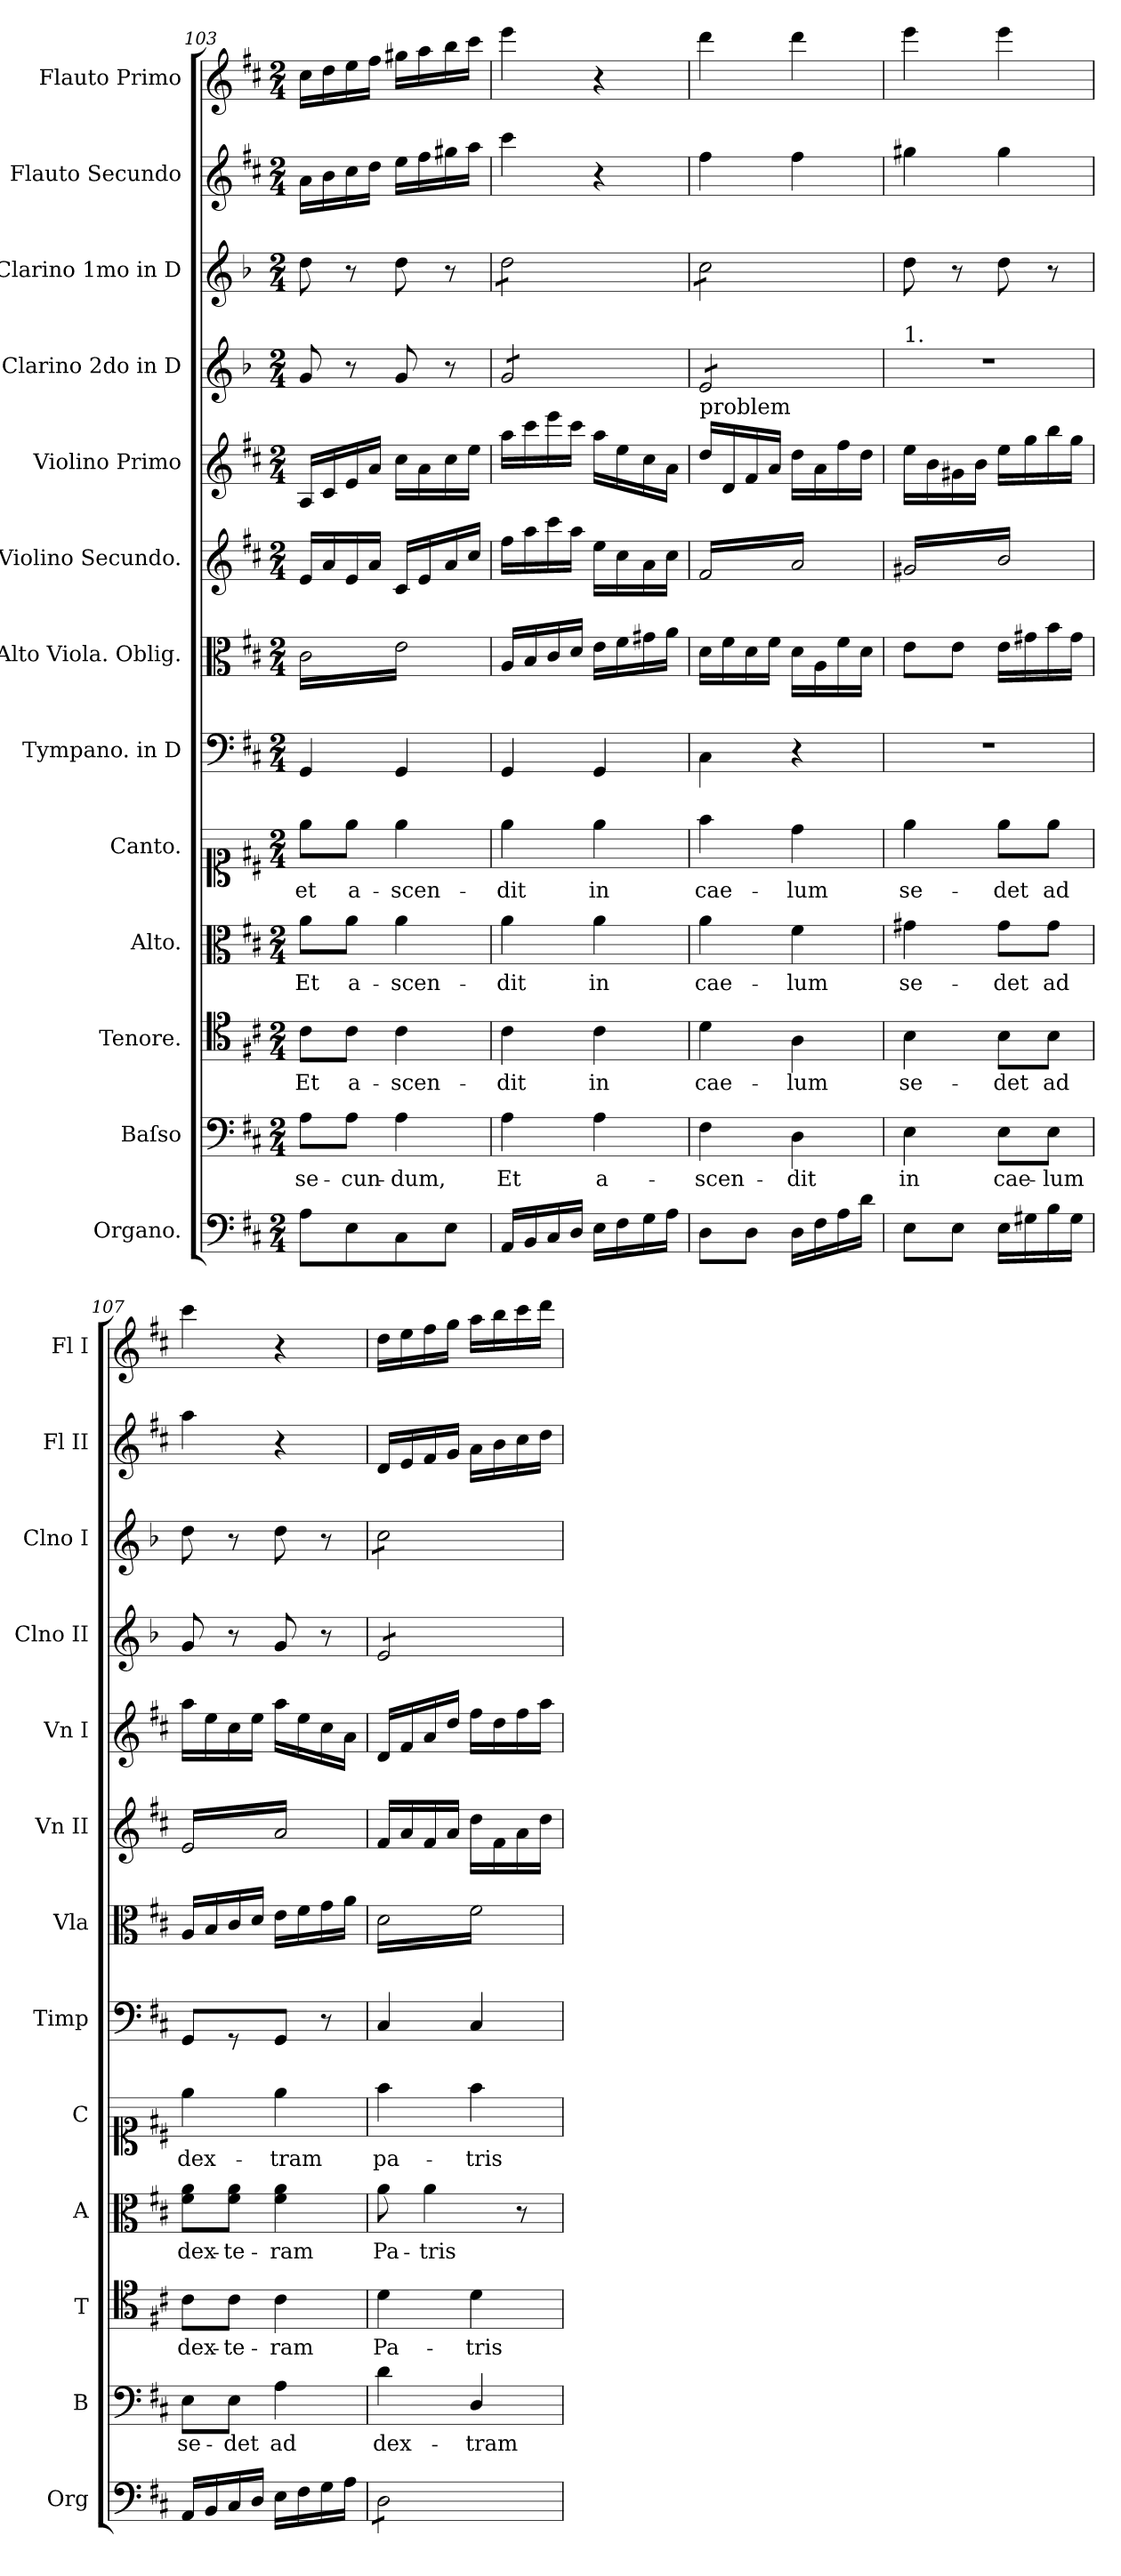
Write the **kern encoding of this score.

**kern	**kern	**text	**kern	**text	**kern	**text	**kern	**text	**kern	**kern	**kern	**kern	**kern	**kern	**kern	**kern
*part13	*part12	*part12	*part11	*part11	*part10	*part10	*part9	*part9	*part8	*part7	*part6	*part5	*part4	*part3	*part2	*part1
*staff13	*staff12	*staff12	*staff11	*staff11	*staff10	*staff10	*staff9	*staff9	*staff8	*staff7	*staff6	*staff5	*staff4	*staff3	*staff2	*staff1
*I"Organo.	*I"Baſso	*	*I"Tenore.	*	*I"Alto.	*	*I"Canto.	*	*I"Tympano. in D	*I"Alto Viola. Oblig.	*I"Violino Secundo.	*I"Violino Primo	*I"Clarino 2do in D	*I"Clarino 1mo in D	*I"Flauto Secundo	*I"Flauto Primo
*I'Org	*I'B	*	*I'T	*	*I'A	*	*I'C	*	*I'Timp	*I'Vla	*I'Vn II	*I'Vn I	*I'Clno II	*I'Clno I	*I'Fl II	*I'Fl I
*clefF4	*clefF4	*	*clefC4	*	*clefC3	*	*clefC1	*	*clefF4	*clefC3	*clefG2	*clefG2	*clefG2	*clefG2	*clefG2	*clefG2
*	*	*	*	*	*	*	*	*	*	*	*	*	*ITrd-1c-2	*ITrd-1c-2	*	*
*k[f#c#]	*k[f#c#]	*	*k[f#c#]	*	*k[f#c#]	*	*k[f#c#]	*	*k[f#c#]	*k[f#c#]	*k[f#c#]	*k[f#c#]	*k[f#]	*k[f#]	*k[f#c#]	*k[f#c#]
*D:	*D:	*	*D:	*	*D:	*	*D:	*	*D:	*D:	*D:	*D:	*	*	*D:	*D:
*M2/4	*M2/4	*	*M2/4	*	*M2/4	*	*M2/4	*	*M2/4	*M2/4	*M2/4	*M2/4	*M2/4	*M2/4	*M2/4	*M2/4
=103	=103	=103	=103	=103	=103	=103	=103	=103	=103	=103	=103	=103	=103	=103	=103	=103
*	*	*	*	*	*	*	*	*	*	*tremolo	*	*	*	*	*	*
8A\L	8A\L	se-	8c#\L	Et	8a\L	Et	8ee\L	et	4GG/	16c#\LL	16e/LL	16A/LL	8a/	8ee\	16a\LL	16cc#\LL
.	.	.	.	.	.	.	.	.	.	16e\	16a/	16c#/	.	.	16b\	16dd\
8E\	8A\J	-cun-	8c#\J	a-	8a\J	a-	8ee\J	a-	.	16c#\	16e/	16e/	8r	8r	16cc#\	16ee\
.	.	.	.	.	.	.	.	.	.	16e\	16a/JJ	16a/JJ	.	.	16dd\JJ	16ff#\JJ
8C#\	4A\	-dum,	4c#\	-scen-	4a\	-scen-	4ee\	-scen-	4GG/	16c#\	16c#/LL	16cc#\LL	8a/	8ee\	16ee\LL	16gg#X\LL
.	.	.	.	.	.	.	.	.	.	16e\	16e/	16a\	.	.	16ff#\	16aa\
8E\J	.	.	.	.	.	.	.	.	.	16c#\	16a/	16cc#\	8r	8r	16gg#X\	16bb\
.	.	.	.	.	.	.	.	.	.	16e\JJ	16cc#/JJ	16ee\JJ	.	.	16aa\JJ	16ccc#\JJ
*	*	*	*	*	*	*	*	*	*	*Xtremolo	*	*	*	*	*	*
=104	=104	=104	=104	=104	=104	=104	=104	=104	=104	=104	=104	=104	=104	=104	=104	=104
*	*	*	*	*	*	*	*	*	*	*	*	*	*tremolo	*	*	*
*	*	*	*	*	*	*	*	*	*	*	*	*	*	*tremolo	*	*
16AA/LL	4A\	Et	4c#\	-dit	4a\	-dit	4ee\	-dit	4GG/	16A/LL	16ff#\LL	16aa\LL	8a/L	8ee\L	4ccc#\	4eee\
16BB/	.	.	.	.	.	.	.	.	.	16B/	16aa\	16ccc#\	.	.	.	.
16C#/	.	.	.	.	.	.	.	.	.	16c#/	16ccc#\	16eee\	8a/	8ee\	.	.
16D/JJ	.	.	.	.	.	.	.	.	.	16d/JJ	16aa\JJ	16ccc#\JJ	.	.	.	.
16E\LL	4A\	a-	4c#\	in	4a\	in	4ee\	in	4GG/	16e\LL	16ee\LL	16aa\LL	8a/	8ee\	4r	4r
16F#\	.	.	.	.	.	.	.	.	.	16f#\	16cc#\	16ee\	.	.	.	.
16G\	.	.	.	.	.	.	.	.	.	16g#X\	16a\	16cc#\	8a/J	8ee\J	.	.
16A\JJ	.	.	.	.	.	.	.	.	.	16a\JJ	16cc#\JJ	16a\JJ	.	.	.	.
=105	=105	=105	=105	=105	=105	=105	=105	=105	=105	=105	=105	=105	=105	=105	=105	=105
!	!	!	!	!	!	!	!	!	!	!	!	!LO:TX:a:t=problem	!	!	!	!
*	*	*	*	*	*	*	*	*	*	*	*tremolo	*	*	*	*	*
8D\L	4F#\	-scen-	4d\	cae-	4a\	cae-	4ff#\	cae-	4C#\	16d\LL	16f#/LL	16dd\LL	8f#/L	8dd\L	4ff#\	4ddd\
.	.	.	.	.	.	.	.	.	.	16f#\	16a/	16d/	.	.	.	.
8D\J	.	.	.	.	.	.	.	.	.	16d\	16f#/	16f#/	8f#/	8dd\	.	.
.	.	.	.	.	.	.	.	.	.	16f#\JJ	16a/	16a/JJ	.	.	.	.
16D\LL	4D\	-dit	4A\	-lum	4f#\	-lum	4dd\	-lum	4r	16d\LL	16f#/	16dd\LL	8f#/	8dd\	4ff#\	4ddd\
16F#\	.	.	.	.	.	.	.	.	.	16A\	16a/	16a\	.	.	.	.
16A\	.	.	.	.	.	.	.	.	.	16f#\	16f#/	16ff#\	8f#/J	8dd\J	.	.
*	*	*	*	*	*	*	*	*	*	*	*	*	*	*Xtremolo	*	*
*	*	*	*	*	*	*	*	*	*	*	*	*	*Xtremolo	*	*	*
16d\JJ	.	.	.	.	.	.	.	.	.	16d\JJ	16a/JJ	16dd\JJ	.	.	.	.
=106	=106	=106	=106	=106	=106	=106	=106	=106	=106	=106	=106	=106	=106	=106	=106	=106
!	!	!	!	!	!	!	!	!	!	!	!	!	!LO:TX:a:t=1.	!	!	!
8E\L	4E\	in	4B\	se-	4g#X\	se-	4ee\	se-	2r	8e\L	16g#X/LL	16ee\LL	2r	8ee\	4gg#X\	4eee\
.	.	.	.	.	.	.	.	.	.	.	16b/	16b\	.	.	.	.
8E\J	.	.	.	.	.	.	.	.	.	8e\J	16g#X/	16g#X\	.	8r	.	.
.	.	.	.	.	.	.	.	.	.	.	16b/	16b\JJ	.	.	.	.
16E\LL	8E\L	cae-	8B\L	-det	8g#\L	-det	8ee\L	-det	.	16e\LL	16g#X/	16ee\LL	.	8ee\	4gg#\	4eee\
16G#X\	.	.	.	.	.	.	.	.	.	16g#X\	16b/	16gg\	.	.	.	.
16B\	8E\J	-lum	8B\J	ad	8g#\J	ad	8ee\J	ad	.	16b\	16g#X/	16bb\	.	8r	.	.
16G#\JJ	.	.	.	.	.	.	.	.	.	16g#\JJ	16b/JJ	16gg\JJ	.	.	.	.
=107	=107	=107	=107	=107	=107	=107	=107	=107	=107	=107	=107	=107	=107	=107	=107	=107
16AA/LL	8E\L	se-	8c#\L	dex-	8f#\ 8a\L	dex-	4ee\	dex-	8GG/L	16A/LL	16e/LL	16aa\LL	8a/	8ee\	4aa\	4ccc#\
16BB/	.	.	.	.	.	.	.	.	.	16B/	16a/	16ee\	.	.	.	.
16C#/	8E\J	-det	8c#\J	-te-	8f#\ 8a\J	-te-	.	.	8r	16c#/	16e/	16cc#\	8r	8r	.	.
16D/JJ	.	.	.	.	.	.	.	.	.	16d/JJ	16a/	16ee\JJ	.	.	.	.
16E\LL	4A\	ad	4c#\	-ram	4f#\ 4a\	-ram	4ee\	-tram	8GG/J	16e\LL	16e/	16aa\LL	8a/	8ee\	4r	4r
16F#\	.	.	.	.	.	.	.	.	.	16f#\	16a/	16ee\	.	.	.	.
16G\	.	.	.	.	.	.	.	.	8r	16g\	16e/	16cc#\	8r	8r	.	.
16A\JJ	.	.	.	.	.	.	.	.	.	16a\JJ	16a/JJ	16a\JJ	.	.	.	.
*	*	*	*	*	*	*	*	*	*	*	*Xtremolo	*	*	*	*	*
=108	=108	=108	=108	=108	=108	=108	=108	=108	=108	=108	=108	=108	=108	=108	=108	=108
*tremolo	*	*	*	*	*	*	*	*	*	*	*	*	*	*	*	*
*	*	*	*	*	*	*	*	*	*	*tremolo	*	*	*	*	*	*
*	*	*	*	*	*	*	*	*	*	*	*	*	*tremolo	*	*	*
*	*	*	*	*	*	*	*	*	*	*	*	*	*	*tremolo	*	*
8D\L	4d\	dex-	4d\	Pa-	8a\	Pa-	4ff#\	pa-	4C#/	16d\LL	16f#/LL	16d/LL	8f#/L	8dd\L	16d/LL	16dd\LL
.	.	.	.	.	.	.	.	.	.	16f#\	16a/	16f#/	.	.	16e/	16ee\
8D\	.	.	.	.	4a\	-tris	.	.	.	16d\	16f#/	16a/	8f#/	8dd\	16f#/	16ff#\
.	.	.	.	.	.	.	.	.	.	16f#\	16a/JJ	16dd/JJ	.	.	16g/JJ	16gg\JJ
8D\	4D/	-tram	4d\	-tris	.	.	4ff#\	-tris	4C#/	16d\	16dd\LL	16ff#\LL	8f#/	8dd\	16a\LL	16aa\LL
.	.	.	.	.	.	.	.	.	.	16f#\	16f#\	16dd\	.	.	16b\	16bb\
8D\J	.	.	.	.	8r	.	.	.	.	16d\	16a\	16ff#\	8f#/J	8dd\J	16cc#\	16ccc#\
*	*	*	*	*	*	*	*	*	*	*	*	*	*	*Xtremolo	*	*
*	*	*	*	*	*	*	*	*	*	*	*	*	*Xtremolo	*	*	*
*Xtremolo	*	*	*	*	*	*	*	*	*	*	*	*	*	*	*	*
.	.	.	.	.	.	.	.	.	.	16f#\JJ	16dd\JJ	16aa\JJ	.	.	16dd\JJ	16ddd\JJ
*	*	*	*	*	*	*	*	*	*	*Xtremolo	*	*	*	*	*	*
.	.	.	.	.	.	.	.	.	.	.	.	.	.	.	.	.
.	.	.	.	.	.	.	.	.	.	.	.	.	.	.	.	.
.	.	.	.	.	.	.	.	.	.	.	.	.	.	.	.	.
.	.	.	.	.	.	.	.	.	.	.	.	.	.	.	.	.
=	=	=	=	=	=	=	=	=	=	=	=	=	=	=	=	=
*-	*-	*-	*-	*-	*-	*-	*-	*-	*-	*-	*-	*-	*-	*-	*-	*-
